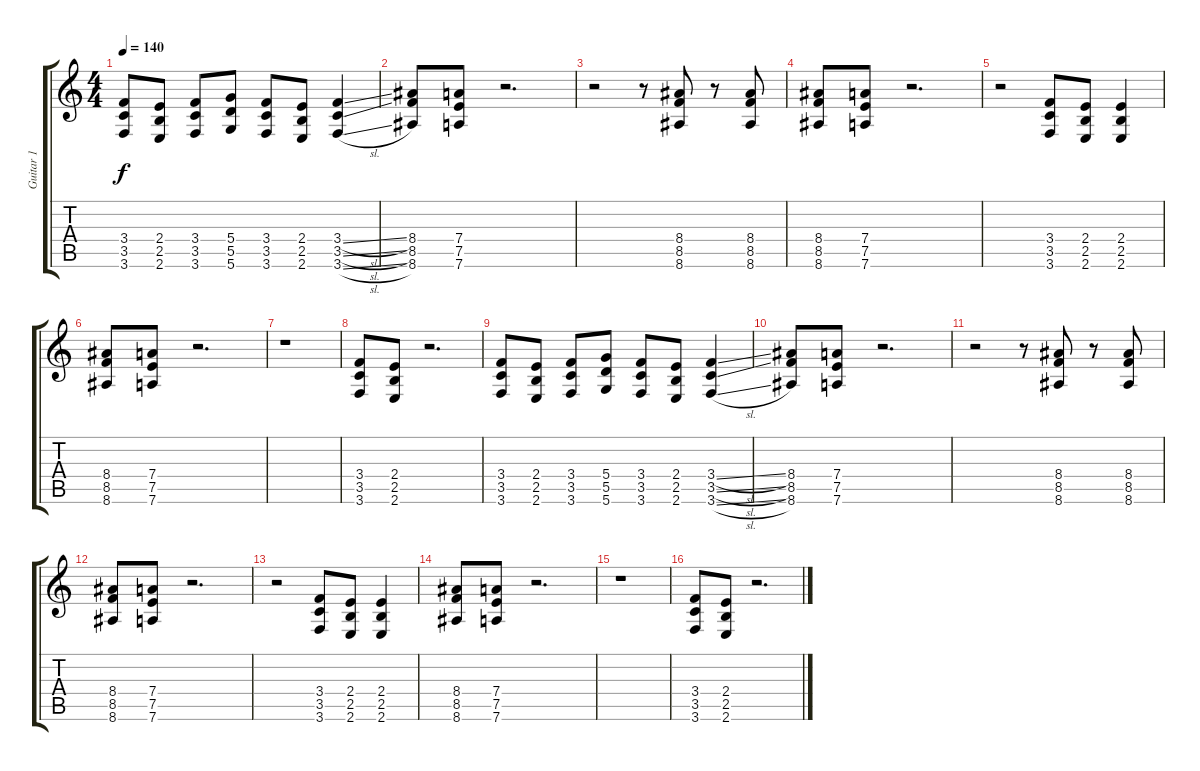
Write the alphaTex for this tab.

\track ("Guitar 1" "Guitar 1") {instrument overdrivenguitar}
\staff {score tabs}
\tuning (E4 B3 G3 D3 A2 D2) {hide}
\ts (4 4)
\tempo 140
\clef g2
\ks c
(3.4 3.5 3.6).8{dy f} (2.4 2.5 2.6).8 (3.4 3.5 3.6).8 (5.4 5.5 5.6).8 (3.4 3.5 3.6).8 (2.4 2.5 2.6).8 (3.4{sl} 3.5{sl} 3.6{sl}).4 |
(8.4 8.5 8.6).8 (7.4 7.5 7.6).8 r.2{d} |
r.2 r.8 (8.4 8.5 8.6).8 r.8 (8.4 8.5 8.6).8 |
(8.4 8.5 8.6).8 (7.4 7.5 7.6).8 r.2{d} |
r.2 (3.4 3.5 3.6).8 (2.4 2.5 2.6).8 (2.4 2.5 2.6).4 |
(8.4 8.5 8.6).8 (7.4 7.5 7.6).8 r.2{d} |
r.1 |
(3.4 3.5 3.6).8 (2.4 2.5 2.6).8 r.2{d} |
(3.4 3.5 3.6).8 (2.4 2.5 2.6).8 (3.4 3.5 3.6).8 (5.4 5.5 5.6).8 (3.4 3.5 3.6).8 (2.4 2.5 2.6).8 (3.4{sl} 3.5{sl} 3.6{sl}).4 |
(8.4 8.5 8.6).8 (7.4 7.5 7.6).8 r.2{d} |
r.2 r.8 (8.4 8.5 8.6).8 r.8 (8.4 8.5 8.6).8 |
(8.4 8.5 8.6).8 (7.4 7.5 7.6).8 r.2{d} |
r.2 (3.4 3.5 3.6).8 (2.4 2.5 2.6).8 (2.4 2.5 2.6).4 |
(8.4 8.5 8.6).8 (7.4 7.5 7.6).8 r.2{d} |
r.1 |
(3.4 3.5 3.6).8 (2.4 2.5 2.6).8 r.2{d}
